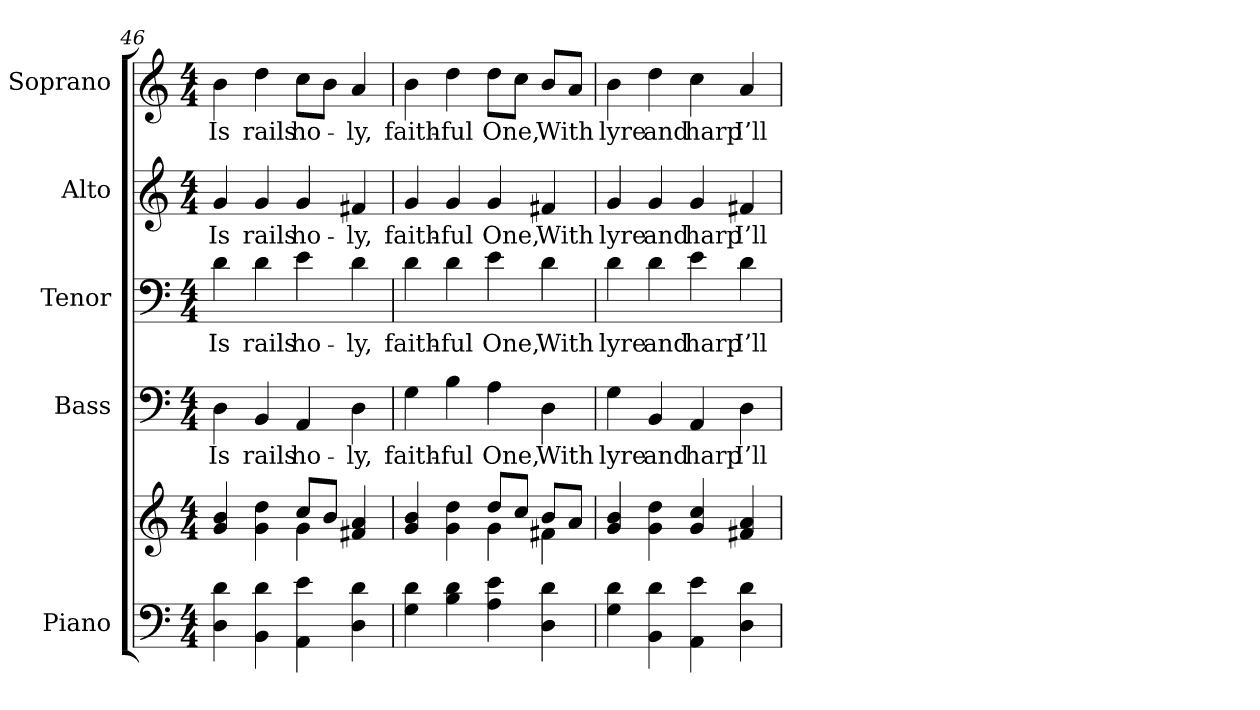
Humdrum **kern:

**kern	**kern	**kern	**text	**kern	**text	**kern	**text	**kern	**text
*part5	*part5	*part4	*part4	*part3	*part3	*part2	*part2	*part1	*part1
*staff6	*staff5	*staff4	*staff4	*staff3	*staff3	*staff2	*staff2	*staff1	*staff1
*I"Piano	*	*I"Bass	*	*I"Tenor	*	*I"Alto	*	*I"Soprano	*
*I'Pno.	*	*I'B.	*	*I'T.	*	*I'A.	*	*I'S.	*
*clefF4	*clefG2	*clefF4	*	*clefF4	*	*clefG2	*	*clefG2	*
*k[]	*k[]	*k[]	*	*k[]	*	*k[]	*	*k[]	*
*C:	*C:	*C:	*	*C:	*	*C:	*	*C:	*
*M4/4	*M4/4	*M4/4	*	*M4/4	*	*M4/4	*	*M4/4	*
=46	=46	=46	=46	=46	=46	=46	=46	=46	=46
*	*^	*	*	*	*	*	*	*	*
!	!	!	!	!LO:LY:b:color=#000000	!	!	!	!	!	!
!	!	!	!	!	!	!LO:LY:b:color=#000000	!	!	!	!
!	!	!	!	!	!	!	!	!LO:LY:b:color=#000000	!	!
!	!	!	!	!	!	!	!	!	!	!LO:LY:b:color=#000000
4Di\ 4di	4gi/ 4bi	2ryy	4Di\	Is	4di\	Is	4gi/	Is	4bi\	Is
!	!	!	!	!LO:LY:b:color=#000000	!	!	!	!	!	!
!	!	!	!	!	!	!LO:LY:b:color=#000000	!	!	!	!
!	!	!	!	!	!	!	!	!LO:LY:b:color=#000000	!	!
!	!	!	!	!	!	!	!	!	!	!LO:LY:b:color=#000000
4BBi\ 4di	4gi\ 4ddi	.	4BBi/	rails	4di\	rails	4gi/	rails	4ddi\	rails
!	!	!	!	!LO:LY:b:color=#000000	!	!	!	!	!	!
!	!	!	!	!	!	!LO:LY:b:color=#000000	!	!	!	!
!	!	!	!	!	!	!	!	!LO:LY:b:color=#000000	!	!
!	!	!	!	!	!	!	!	!	!	!LO:LY:b:color=#000000
4AAi\ 4ei	8cci/L	4gi\	4AAi/	ho-	4ei\	ho-	4gi/	ho-	8cci\L	ho-
.	8bi/J	.	.	.	.	.	.	.	8bi\J	.
!	!	!	!	!LO:LY:b:color=#000000	!	!	!	!	!	!
!	!	!	!	!	!	!LO:LY:b:color=#000000	!	!	!	!
!	!	!	!	!	!	!	!	!LO:LY:b:color=#000000	!	!
!	!	!	!	!	!	!	!	!	!	!LO:LY:b:color=#000000
4Di\ 4di	4f#Xi/ 4ai	4ryy	4Di\	-ly,	4di\	-ly,	4f#Xi/	-ly,	4ai/	-ly,
!!LO:PB:g=z
=47	=47	=47	=47	=47	=47	=47	=47	=47	=47	=47
!	!	!	!	!LO:LY:b:color=#000000	!	!	!	!	!	!
!	!	!	!	!	!	!LO:LY:b:color=#000000	!	!	!	!
!	!	!	!	!	!	!	!	!LO:LY:b:color=#000000	!	!
!	!	!	!	!	!	!	!	!	!	!LO:LY:b:color=#000000
4Gi\ 4di	4gi/ 4bi	2ryy	4Gi\	faith-	4di\	faith-	4gi/	faith-	4bi\	faith-
!	!	!	!	!LO:LY:b:color=#000000	!	!	!	!	!	!
!	!	!	!	!	!	!LO:LY:b:color=#000000	!	!	!	!
!	!	!	!	!	!	!	!	!LO:LY:b:color=#000000	!	!
!	!	!	!	!	!	!	!	!	!	!LO:LY:b:color=#000000
4Bi\ 4di	4gi\ 4ddi	.	4Bi\	-ful	4di\	-ful	4gi/	-ful	4ddi\	-ful
!	!	!	!	!LO:LY:b:color=#000000	!	!	!	!	!	!
!	!	!	!	!	!	!LO:LY:b:color=#000000	!	!	!	!
!	!	!	!	!	!	!	!	!LO:LY:b:color=#000000	!	!
!	!	!	!	!	!	!	!	!	!	!LO:LY:b:color=#000000
4Ai\ 4ei	8ddi/L	4gi\	4Ai\	One,	4ei\	One,	4gi/	One,	8ddi\L	One,
.	8cci/J	.	.	.	.	.	.	.	8cci\J	.
!	!	!	!	!LO:LY:b:color=#000000	!	!	!	!	!	!
!	!	!	!	!	!	!LO:LY:b:color=#000000	!	!	!	!
!	!	!	!	!	!	!	!	!LO:LY:b:color=#000000	!	!
!	!	!	!	!	!	!	!	!	!	!LO:LY:b:color=#000000
4Di\ 4di	8bi/L	4f#Xi\	4Di\	With	4di\	With	4f#Xi/	With	8bi/L	With
.	8ai/J	.	.	.	.	.	.	.	8ai/J	.
*	*v	*v	*	*	*	*	*	*	*	*
=48	=48	=48	=48	=48	=48	=48	=48	=48	=48
!	!	!	!LO:LY:b:color=#000000	!	!	!	!	!	!
!	!	!	!	!	!LO:LY:b:color=#000000	!	!	!	!
!	!	!	!	!	!	!	!LO:LY:b:color=#000000	!	!
!	!	!	!	!	!	!	!	!	!LO:LY:b:color=#000000
4Gi\ 4di	4gi/ 4bi	4Gi\	lyre	4di\	lyre	4gi/	lyre	4bi\	lyre
!	!	!	!LO:LY:b:color=#000000	!	!	!	!	!	!
!	!	!	!	!	!LO:LY:b:color=#000000	!	!	!	!
!	!	!	!	!	!	!	!LO:LY:b:color=#000000	!	!
!	!	!	!	!	!	!	!	!	!LO:LY:b:color=#000000
4BBi\ 4di	4gi\ 4ddi	4BBi/	and	4di\	and	4gi/	and	4ddi\	and
!	!	!	!LO:LY:b:color=#000000	!	!	!	!	!	!
!	!	!	!	!	!LO:LY:b:color=#000000	!	!	!	!
!	!	!	!	!	!	!	!LO:LY:b:color=#000000	!	!
!	!	!	!	!	!	!	!	!	!LO:LY:b:color=#000000
4AAi\ 4ei	4gi/ 4cci	4AAi/	harp	4ei\	harp	4gi/	harp	4cci\	harp
!	!	!	!LO:LY:b:color=#000000	!	!	!	!	!	!
!	!	!	!	!	!LO:LY:b:color=#000000	!	!	!	!
!	!	!	!	!	!	!	!LO:LY:b:color=#000000	!	!
!	!	!	!	!	!	!	!	!	!LO:LY:b:color=#000000
4Di\ 4di	4f#Xi/ 4ai	4Di\	I’ll	4di\	I’ll	4f#Xi/	I’ll	4ai/	I’ll
=	=	=	=	=	=	=	=	=	=
*-	*-	*-	*-	*-	*-	*-	*-	*-	*-
